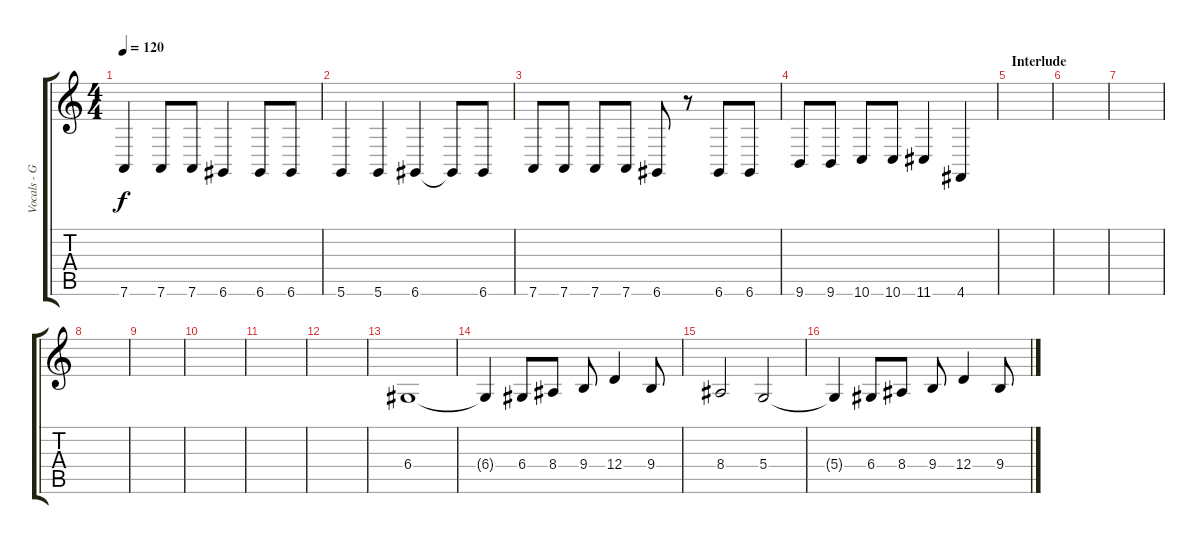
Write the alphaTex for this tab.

\track ("Vocals - Guy, Andy" "Vocals - G") {instrument lead1square}
\staff {score tabs}
\tuning (E4 B3 G3 D3 A2 D2) {hide}
\ts (4 4)
\tempo 120
\clef g2
\ks c
7.6.4{dy f} 7.6.8 7.6.8 6.6.4 6.6.8 6.6.8 |
5.6.4 5.6.4 6.6.4 6.6{t}.8 6.6.8 |
7.6.8 7.6.8 7.6.8 7.6.8 6.6.8 r.8 6.6.8 6.6.8 |
9.6.8 9.6.8 10.6.8 10.6.8 11.6.4 4.6.4 |
\section ("" "Interlude")
|
|
|
|
|
|
|
|
6.4.1 |
6.4{t}.4 6.4.8 8.4.8 9.4.8 12.4.4 9.4.8 |
8.4.2 5.4.2 |
5.4{t}.4 6.4.8 8.4.8 9.4.8 12.4.4 9.4.8
